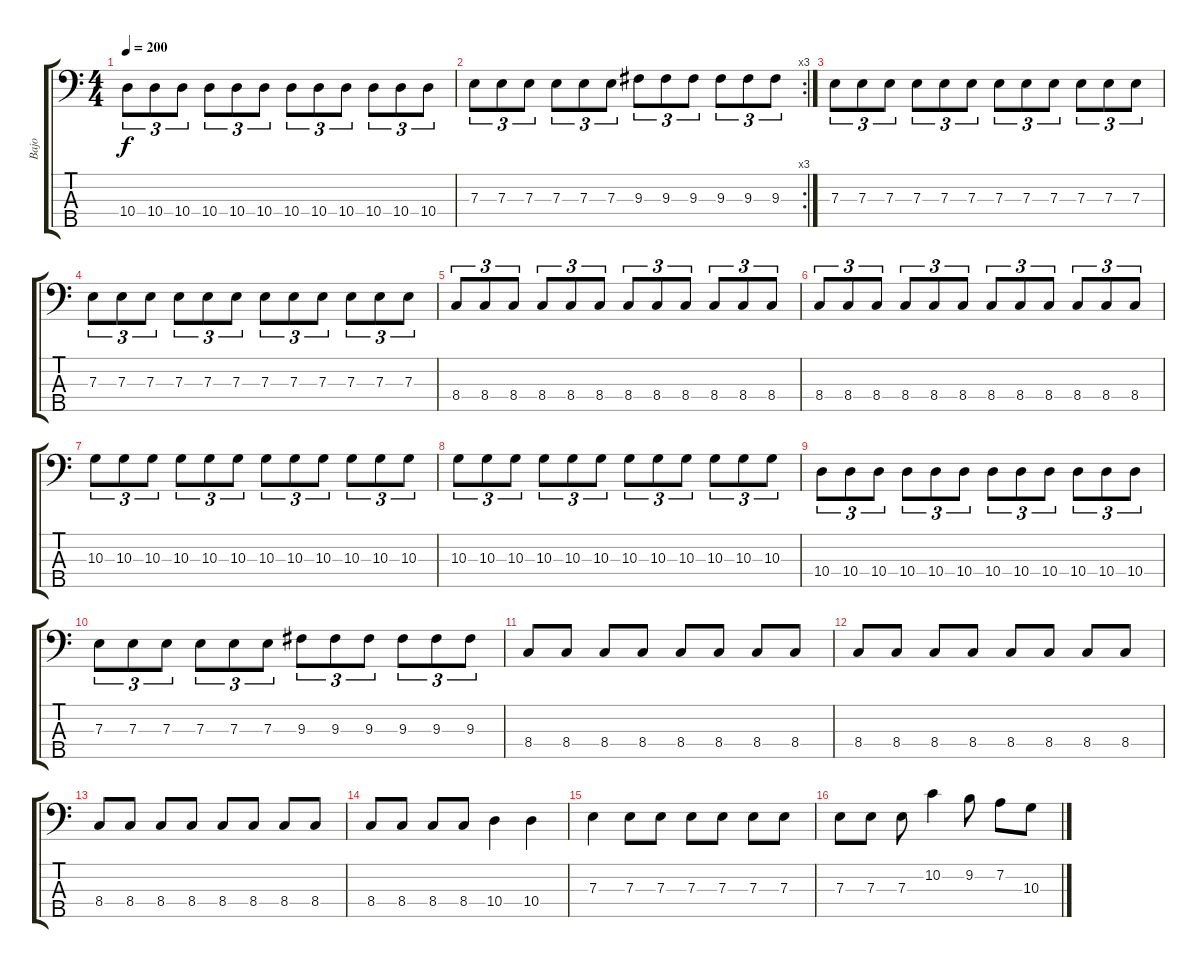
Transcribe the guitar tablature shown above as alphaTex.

\track ("Bajo " "Bajo ") {instrument electricbassfinger}
\staff {score tabs}
\tuning (G2 D2 A1 E1 B0) {hide}
\ts (4 4)
\tempo 200
\clef f4
\ks c
10.4.8{tu (3 2) dy f} 10.4.8{tu (3 2)} 10.4.8{tu (3 2)} 10.4.8{tu (3 2)} 10.4.8{tu (3 2)} 10.4.8{tu (3 2)} 10.4.8{tu (3 2)} 10.4.8{tu (3 2)} 10.4.8{tu (3 2)} 10.4.8{tu (3 2)} 10.4.8{tu (3 2)} 10.4.8{tu (3 2)} |
\rc 3
7.3.8{tu (3 2)} 7.3.8{tu (3 2)} 7.3.8{tu (3 2)} 7.3.8{tu (3 2)} 7.3.8{tu (3 2)} 7.3.8{tu (3 2)} 9.3.8{tu (3 2)} 9.3.8{tu (3 2)} 9.3.8{tu (3 2)} 9.3.8{tu (3 2)} 9.3.8{tu (3 2)} 9.3.8{tu (3 2)} |
7.3.8{tu (3 2)} 7.3.8{tu (3 2)} 7.3.8{tu (3 2)} 7.3.8{tu (3 2)} 7.3.8{tu (3 2)} 7.3.8{tu (3 2)} 7.3.8{tu (3 2)} 7.3.8{tu (3 2)} 7.3.8{tu (3 2)} 7.3.8{tu (3 2)} 7.3.8{tu (3 2)} 7.3.8{tu (3 2)} |
7.3.8{tu (3 2)} 7.3.8{tu (3 2)} 7.3.8{tu (3 2)} 7.3.8{tu (3 2)} 7.3.8{tu (3 2)} 7.3.8{tu (3 2)} 7.3.8{tu (3 2)} 7.3.8{tu (3 2)} 7.3.8{tu (3 2)} 7.3.8{tu (3 2)} 7.3.8{tu (3 2)} 7.3.8{tu (3 2)} |
8.4.8{tu (3 2)} 8.4.8{tu (3 2)} 8.4.8{tu (3 2)} 8.4.8{tu (3 2)} 8.4.8{tu (3 2)} 8.4.8{tu (3 2)} 8.4.8{tu (3 2)} 8.4.8{tu (3 2)} 8.4.8{tu (3 2)} 8.4.8{tu (3 2)} 8.4.8{tu (3 2)} 8.4.8{tu (3 2)} |
8.4.8{tu (3 2)} 8.4.8{tu (3 2)} 8.4.8{tu (3 2)} 8.4.8{tu (3 2)} 8.4.8{tu (3 2)} 8.4.8{tu (3 2)} 8.4.8{tu (3 2)} 8.4.8{tu (3 2)} 8.4.8{tu (3 2)} 8.4.8{tu (3 2)} 8.4.8{tu (3 2)} 8.4.8{tu (3 2)} |
10.3.8{tu (3 2)} 10.3.8{tu (3 2)} 10.3.8{tu (3 2)} 10.3.8{tu (3 2)} 10.3.8{tu (3 2)} 10.3.8{tu (3 2)} 10.3.8{tu (3 2)} 10.3.8{tu (3 2)} 10.3.8{tu (3 2)} 10.3.8{tu (3 2)} 10.3.8{tu (3 2)} 10.3.8{tu (3 2)} |
10.3.8{tu (3 2)} 10.3.8{tu (3 2)} 10.3.8{tu (3 2)} 10.3.8{tu (3 2)} 10.3.8{tu (3 2)} 10.3.8{tu (3 2)} 10.3.8{tu (3 2)} 10.3.8{tu (3 2)} 10.3.8{tu (3 2)} 10.3.8{tu (3 2)} 10.3.8{tu (3 2)} 10.3.8{tu (3 2)} |
10.4.8{tu (3 2)} 10.4.8{tu (3 2)} 10.4.8{tu (3 2)} 10.4.8{tu (3 2)} 10.4.8{tu (3 2)} 10.4.8{tu (3 2)} 10.4.8{tu (3 2)} 10.4.8{tu (3 2)} 10.4.8{tu (3 2)} 10.4.8{tu (3 2)} 10.4.8{tu (3 2)} 10.4.8{tu (3 2)} |
7.3.8{tu (3 2)} 7.3.8{tu (3 2)} 7.3.8{tu (3 2)} 7.3.8{tu (3 2)} 7.3.8{tu (3 2)} 7.3.8{tu (3 2)} 9.3.8{tu (3 2)} 9.3.8{tu (3 2)} 9.3.8{tu (3 2)} 9.3.8{tu (3 2)} 9.3.8{tu (3 2)} 9.3.8{tu (3 2)} |
8.4.8 8.4.8 8.4.8 8.4.8 8.4.8 8.4.8 8.4.8 8.4.8 |
8.4.8 8.4.8 8.4.8 8.4.8 8.4.8 8.4.8 8.4.8 8.4.8 |
8.4.8 8.4.8 8.4.8 8.4.8 8.4.8 8.4.8 8.4.8 8.4.8 |
8.4.8 8.4.8 8.4.8 8.4.8 10.4.4 10.4.4 |
7.3.4 7.3.8 7.3.8 7.3.8 7.3.8 7.3.8 7.3.8 |
7.3.8 7.3.8 7.3.8 10.2.4 9.2.8 7.2.8 10.3.8
